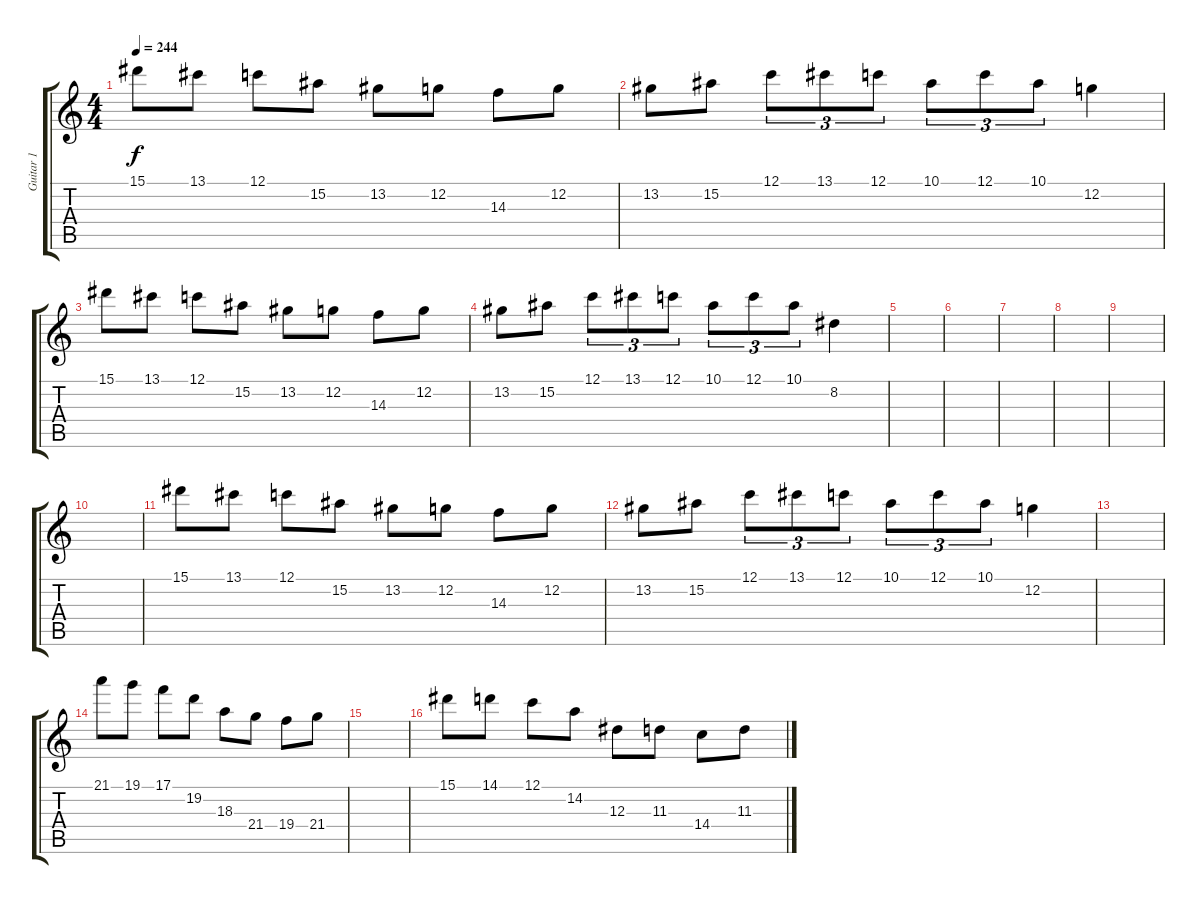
\track ("Guitar 1" "Guitar 1") {instrument distortionguitar}
\staff {score tabs}
\tuning (C4 G3 Eb3 Bb2 F2 C2) {hide}
\ts (4 4)
\tempo 244
\clef g2
\ks c
15.1.8{dy f} 13.1.8 12.1.8 15.2.8 13.2.8 12.2.8 14.3.8 12.2.8 |
13.2.8 15.2.8 12.1.8{tu (3 2)} 13.1.8{tu (3 2)} 12.1.8{tu (3 2)} 10.1.8{tu (3 2)} 12.1.8{tu (3 2)} 10.1.8{tu (3 2)} 12.2.4 |
15.1.8 13.1.8 12.1.8 15.2.8 13.2.8 12.2.8 14.3.8 12.2.8 |
13.2.8 15.2.8 12.1.8{tu (3 2)} 13.1.8{tu (3 2)} 12.1.8{tu (3 2)} 10.1.8{tu (3 2)} 12.1.8{tu (3 2)} 10.1.8{tu (3 2)} 8.2.4 |
|
|
|
|
|
|
15.1.8 13.1.8 12.1.8 15.2.8 13.2.8 12.2.8 14.3.8 12.2.8 |
13.2.8 15.2.8 12.1.8{tu (3 2)} 13.1.8{tu (3 2)} 12.1.8{tu (3 2)} 10.1.8{tu (3 2)} 12.1.8{tu (3 2)} 10.1.8{tu (3 2)} 12.2.4 |
|
21.1.8 19.1.8 17.1.8 19.2.8 18.3.8 21.4.8 19.4.8 21.4.8 |
|
15.1.8 14.1.8 12.1.8 14.2.8 12.3.8 11.3.8 14.4.8 11.3.8
